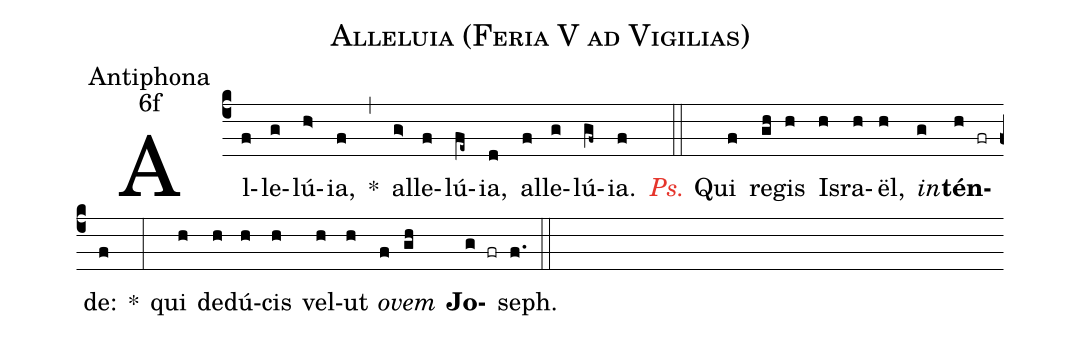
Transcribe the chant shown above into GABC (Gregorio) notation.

name:Alleluia (Feria V ad Vigilias);
mode:6f;
office-part:Antiphona;
%%
(c4) Al(f)le(g)lú(h>)ia,(f) <sp>*</sp>(,)
al(g>)le(f)lú(fe~)ia,(d)
al(f)le(g)lú(gf~)ia.(f) (::)

<i><c>Ps.</c></i> Qui(f) re(gh)gis(h) Is(h)ra(h)ël,(h) <i>in</i>(g)<b>tén</b>(h fr)de:(f) <sp>*</sp>(:) qui(h) de(h)dú(h)cis(h) vel(h)ut(h) <i>o(f)vem</i>(gh) <b>Jo</b>(g fr)seph.(f.) (::)
